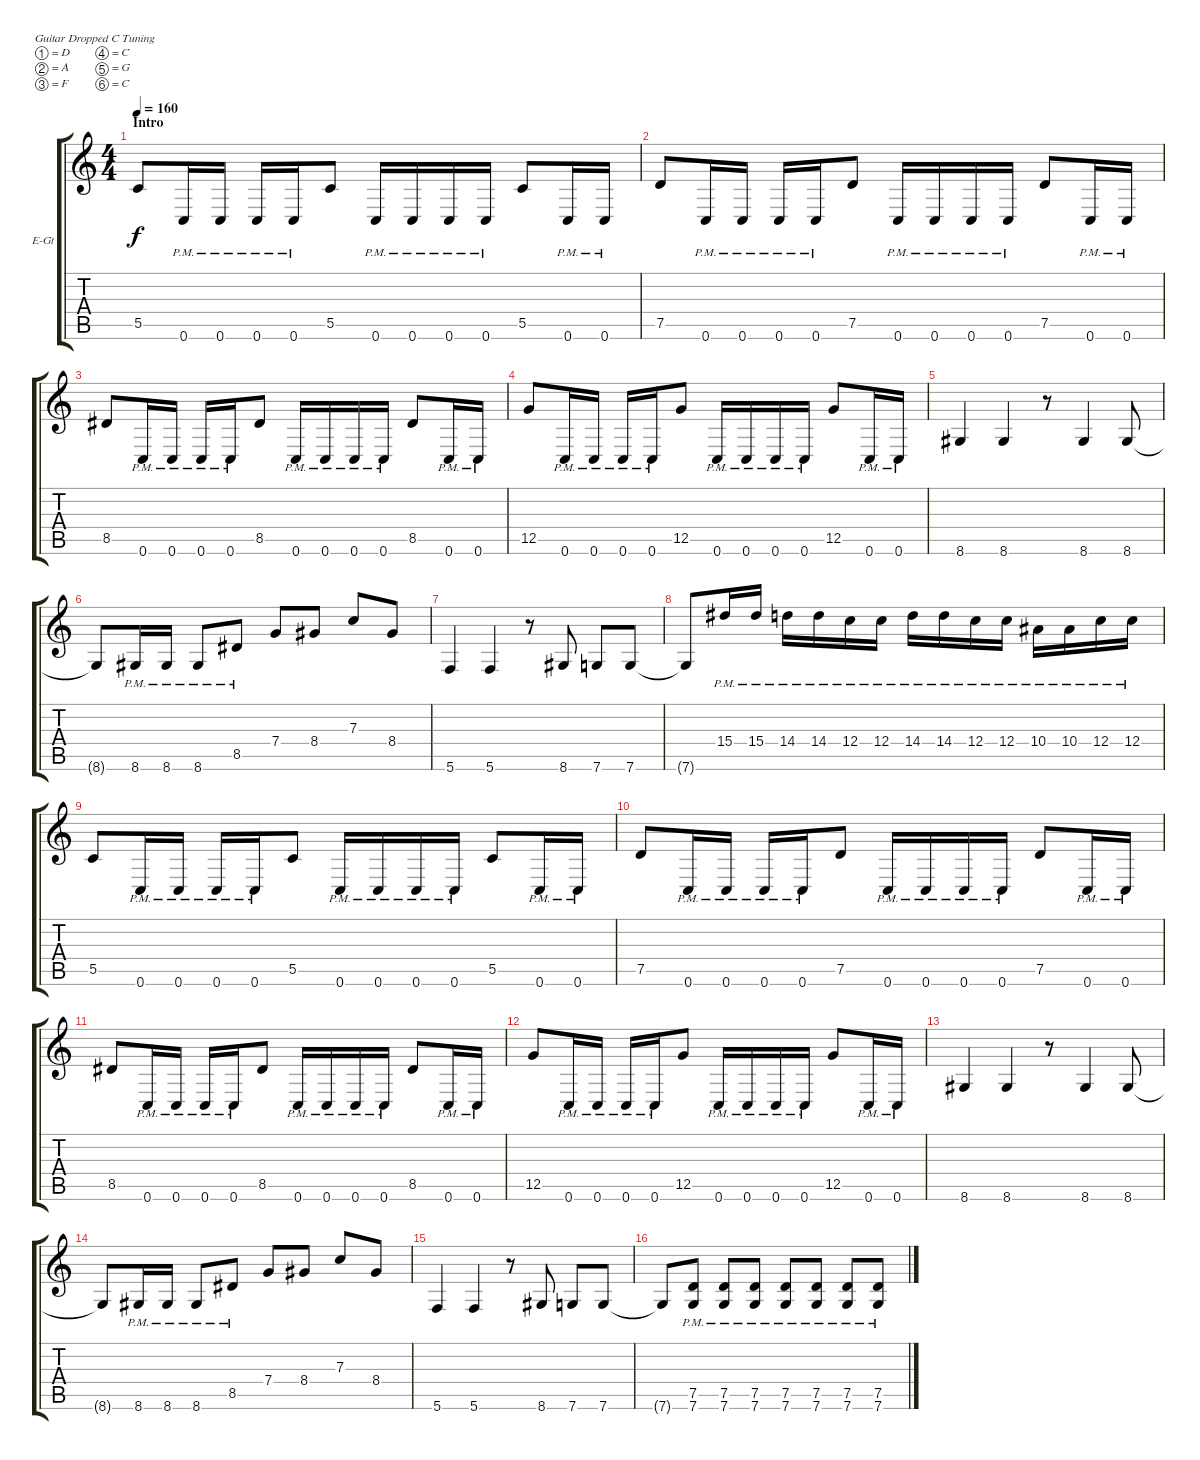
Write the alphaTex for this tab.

\defaultSystemsLayout 4
\bracketExtendMode groupsimilarinstruments
\firstSystemTrackNameOrientation horizontal
\otherSystemsTrackNameOrientation horizontal
\track ("Guitar 1" "E-Gt") {instrument distortionguitar}
\staff {score tabs}
\tuning (D4 A3 F3 C3 G2 C2)
\ts (4 4)
\section ("" "Intro")
\tempo 160
\clef g2
\ks c
5.5.8{dy f instrument distortionguitar} 0.6{pm}.16 0.6{pm}.16 0.6{pm}.16 0.6{pm}.16 5.5.8 0.6{pm}.16 0.6{pm}.16 0.6{pm}.16 0.6{pm}.16 5.5.8 0.6{pm}.16 0.6{pm}.16 |
7.5.8 0.6{pm}.16 0.6{pm}.16 0.6{pm}.16 0.6{pm}.16 7.5.8 0.6{pm}.16 0.6{pm}.16 0.6{pm}.16 0.6{pm}.16 7.5.8 0.6{pm}.16 0.6{pm}.16 |
8.5.8 0.6{pm}.16 0.6{pm}.16 0.6{pm}.16 0.6{pm}.16 8.5.8 0.6{pm}.16 0.6{pm}.16 0.6{pm}.16 0.6{pm}.16 8.5.8 0.6{pm}.16 0.6{pm}.16 |
12.5.8 0.6{pm}.16 0.6{pm}.16 0.6{pm}.16 0.6{pm}.16 12.5.8 0.6{pm}.16 0.6{pm}.16 0.6{pm}.16 0.6{pm}.16 12.5.8 0.6{pm}.16 0.6{pm}.16 |
8.6.4 8.6.4 r.8 8.6.4 8.6.8 |
8.6{t}.8 8.6{pm}.16 8.6{pm}.16 8.6{pm}.8 8.5{pm}.8 7.4.8 8.4.8 7.3.8 8.4.8 |
5.6.4 5.6.4 r.8 8.6.8 7.6.8 7.6.8 |
7.6{t}.8 15.4{pm}.16 15.4{pm}.16 14.4{pm}.16 14.4{pm}.16 12.4{pm}.16 12.4{pm}.16 14.4{pm}.16 14.4{pm}.16 12.4{pm}.16 12.4{pm}.16 10.4{pm}.16 10.4{pm}.16 12.4{pm}.16 12.4{pm}.16 |
5.5.8 0.6{pm}.16 0.6{pm}.16 0.6{pm}.16 0.6{pm}.16 5.5.8 0.6{pm}.16 0.6{pm}.16 0.6{pm}.16 0.6{pm}.16 5.5.8 0.6{pm}.16 0.6{pm}.16 |
7.5.8 0.6{pm}.16 0.6{pm}.16 0.6{pm}.16 0.6{pm}.16 7.5.8 0.6{pm}.16 0.6{pm}.16 0.6{pm}.16 0.6{pm}.16 7.5.8 0.6{pm}.16 0.6{pm}.16 |
8.5.8 0.6{pm}.16 0.6{pm}.16 0.6{pm}.16 0.6{pm}.16 8.5.8 0.6{pm}.16 0.6{pm}.16 0.6{pm}.16 0.6{pm}.16 8.5.8 0.6{pm}.16 0.6{pm}.16 |
12.5.8 0.6{pm}.16 0.6{pm}.16 0.6{pm}.16 0.6{pm}.16 12.5.8 0.6{pm}.16 0.6{pm}.16 0.6{pm}.16 0.6{pm}.16 12.5.8 0.6{pm}.16 0.6{pm}.16 |
8.6.4 8.6.4 r.8 8.6.4 8.6.8 |
8.6{t}.8 8.6{pm}.16 8.6{pm}.16 8.6{pm}.8 8.5{pm}.8 7.4.8 8.4.8 7.3.8 8.4.8 |
5.6.4 5.6.4 r.8 8.6.8 7.6.8 7.6.8 |
7.6{t}.8 (7.6{pm} 7.5{pm}).8 (7.6{pm} 7.5{pm}).8 (7.6{pm} 7.5{pm}).8 (7.6{pm} 7.5{pm}).8 (7.6{pm} 7.5{pm}).8 (7.6{pm} 7.5{pm}).8 (7.6{pm} 7.5{pm}).8
